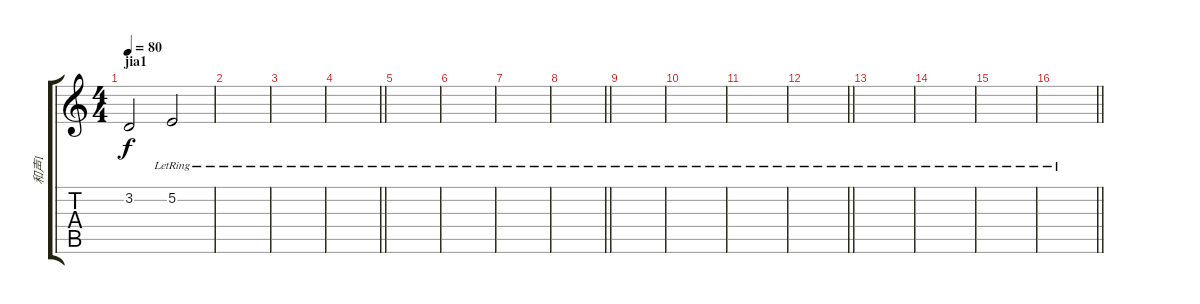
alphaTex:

\track ("和声1" "和声1") {instrument stringensemble1}
\staff {score tabs}
\tuning (E4 B3 G3 D3 A2 E2) {hide}
\ts (4 4)
\section ("" "jia1")
\tempo 80
\clef g2
\ks c
3.2.2{dy f} 5.2{lr}.2 |
|
|
\barLineRight lightlight
|
|
|
|
\barLineRight lightlight
|
|
|
|
\barLineRight lightlight
|
|
|
|
\barLineRight lightlight
